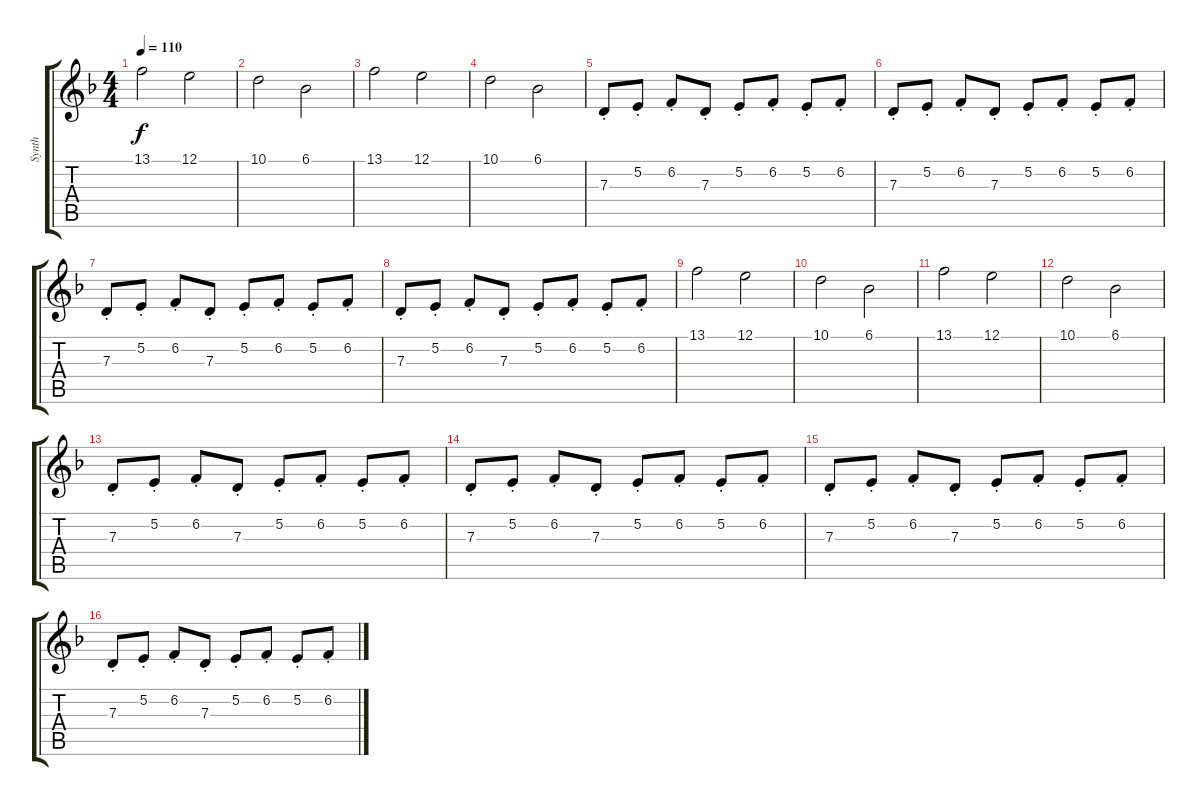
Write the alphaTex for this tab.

\track ("Synth" "Synth") {instrument pad1newage}
\staff {score tabs}
\tuning (E4 B3 G3 D3 A2 E2) {hide}
\ts (4 4)
\tempo 110
\clef g2
\ks dminor
13.1.2{dy f} 12.1.2 |
10.1.2 6.1.2 |
13.1.2 12.1.2 |
10.1.2 6.1.2 |
7.3{st}.8 5.2{st}.8 6.2{st}.8 7.3{st}.8 5.2{st}.8 6.2{st}.8 5.2{st}.8 6.2{st}.8 |
7.3{st}.8 5.2{st}.8 6.2{st}.8 7.3{st}.8 5.2{st}.8 6.2{st}.8 5.2{st}.8 6.2{st}.8 |
7.3{st}.8 5.2{st}.8 6.2{st}.8 7.3{st}.8 5.2{st}.8 6.2{st}.8 5.2{st}.8 6.2{st}.8 |
7.3{st}.8 5.2{st}.8 6.2{st}.8 7.3{st}.8 5.2{st}.8 6.2{st}.8 5.2{st}.8 6.2{st}.8 |
13.1.2 12.1.2 |
10.1.2 6.1.2 |
13.1.2 12.1.2 |
10.1.2 6.1.2 |
7.3{st}.8 5.2{st}.8 6.2{st}.8 7.3{st}.8 5.2{st}.8 6.2{st}.8 5.2{st}.8 6.2{st}.8 |
7.3{st}.8 5.2{st}.8 6.2{st}.8 7.3{st}.8 5.2{st}.8 6.2{st}.8 5.2{st}.8 6.2{st}.8 |
7.3{st}.8 5.2{st}.8 6.2{st}.8 7.3{st}.8 5.2{st}.8 6.2{st}.8 5.2{st}.8 6.2{st}.8 |
7.3{st}.8 5.2{st}.8 6.2{st}.8 7.3{st}.8 5.2{st}.8 6.2{st}.8 5.2{st}.8 6.2{st}.8
